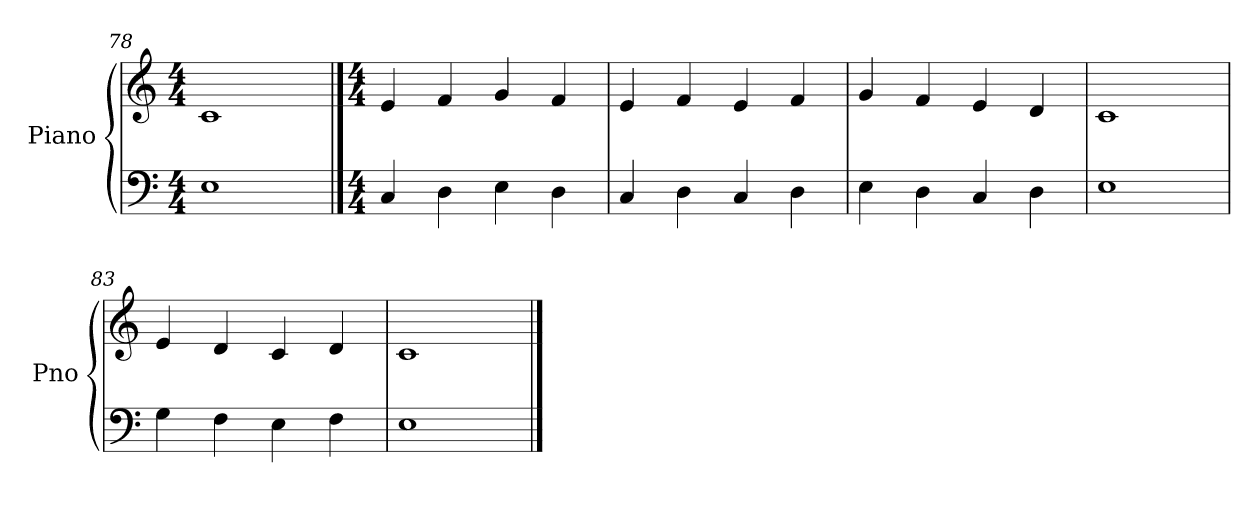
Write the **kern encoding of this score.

**kern	**kern
*part1	*part1
*staff2	*staff1
*I"Piano	*
*I'Pno	*
*clefF4	*clefG2
*k[]	*k[]
*M4/4	*M4/4
=78	=78
1E	1c
!!LO:LB:g=z
==79	==79
*M4/4	*M4/4
4C/	4e/
4D\	4f/
4E\	4g/
4D\	4f/
=80	=80
4C/	4e/
4D\	4f/
4C/	4e/
4D\	4f/
=81	=81
4E\	4g/
4D\	4f/
4C/	4e/
4D\	4d/
=82	=82
1E	1c
=83	=83
4G\	4e/
4F\	4d/
4E\	4c/
4F\	4d/
=84	=84
1E	1c
==	==
*-	*-
